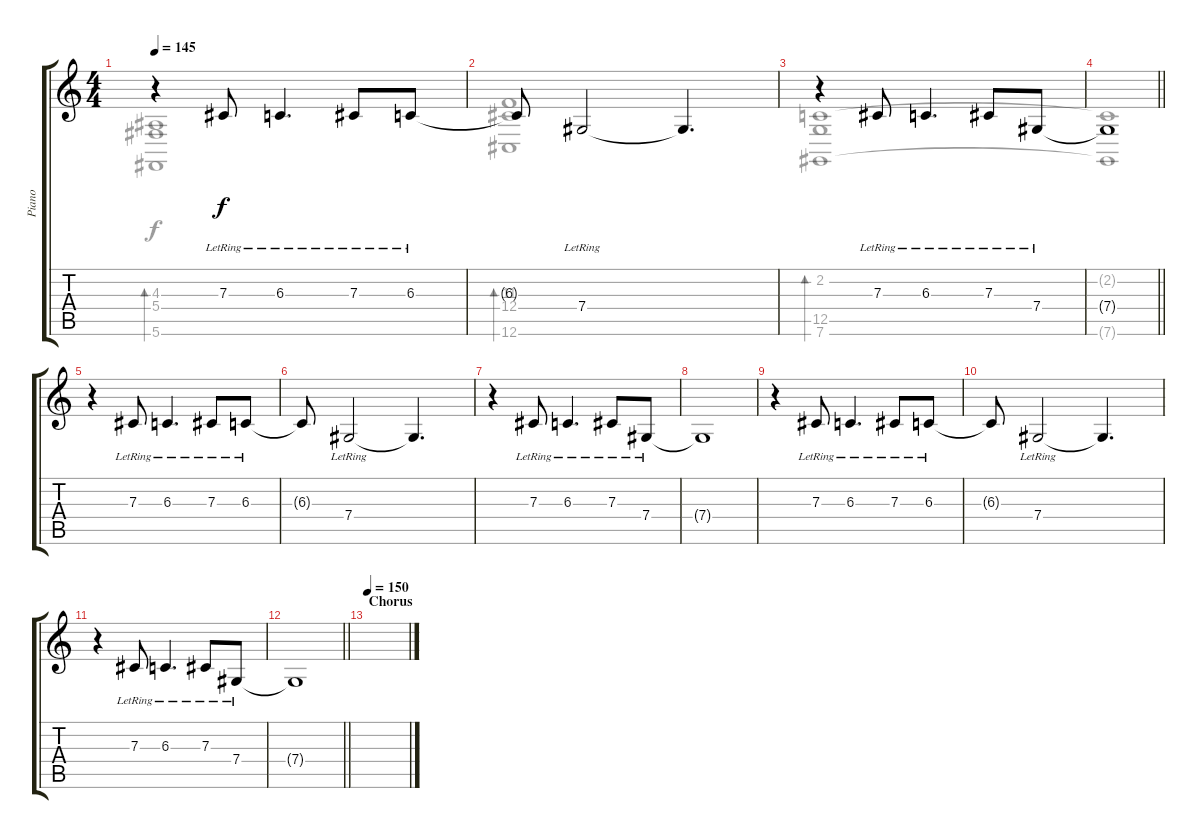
\track ("Piano" "Piano") {instrument electricgrandpiano}
\staff {score tabs}
\tuning (Eb4 Bb3 Gb3 Db3 Ab2 Db2) {hide}
\voice
\ts (4 4)
\tempo 145
\clef g2
\ks c
r.4{dy f} 7.3{lr}.8 6.3{lr}.4{d} 7.3{lr}.8 6.3{lr}.8 |
6.3{t}.8 7.4{lr}.2 7.4{t}.4{d} |
r.4 7.3{lr}.8 6.3{lr}.4{d} 7.3{lr}.8 7.4{lr}.8 |
\barLineRight lightlight
7.4{t}.1 |
r.4 7.3{lr}.8 6.3{lr}.4{d} 7.3{lr}.8 6.3{lr}.8 |
6.3{t}.8 7.4{lr}.2 7.4{t}.4{d} |
r.4 7.3{lr}.8 6.3{lr}.4{d} 7.3{lr}.8 7.4{lr}.8 |
7.4{t}.1 |
r.4 7.3{lr}.8 6.3{lr}.4{d} 7.3{lr}.8 6.3{lr}.8 |
6.3{t}.8 7.4{lr}.2 7.4{t}.4{d} |
r.4 7.3{lr}.8 6.3{lr}.4{d} 7.3{lr}.8 7.4{lr}.8 |
\barLineRight lightlight
7.4{t}.1 |
\section ("" "Chorus")
\tempo 150
|
|
|
\voice
\clef g2
\ottava regular
\simile none
\ks c
(4.3 5.4 5.6).1{bd 240 dy f} |
(11.3 12.4 12.6).1{bd 240} |
(2.2 12.5 7.6).1{bd 240} |
\barLineRight lightlight
(2.2{t} 7.6{t}).1 |
|
|
|
|
|
|
|
\barLineRight lightlight
|
|
|
|
